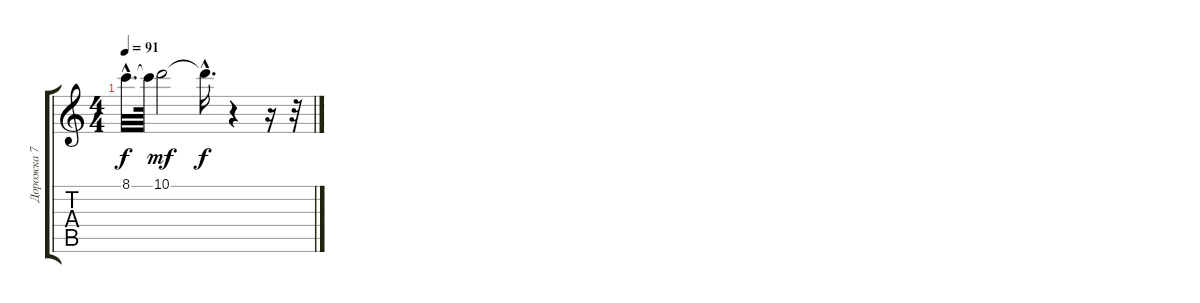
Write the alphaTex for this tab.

\track ("Дорожка 7" "Дорожка 7") {instrument acousticguitarnylon}
\staff {score tabs}
\tuning (E4 B3 G3 D3 A2 E2) {hide}
\ts (4 4)
\tempo 91
\clef g2
\ks c
8.1{hac t}.32{d dy f} 8.1{t}.64 10.1.2{dy mf} 10.1{hac t}.16{d dy f} r.4 r.16 r.32
